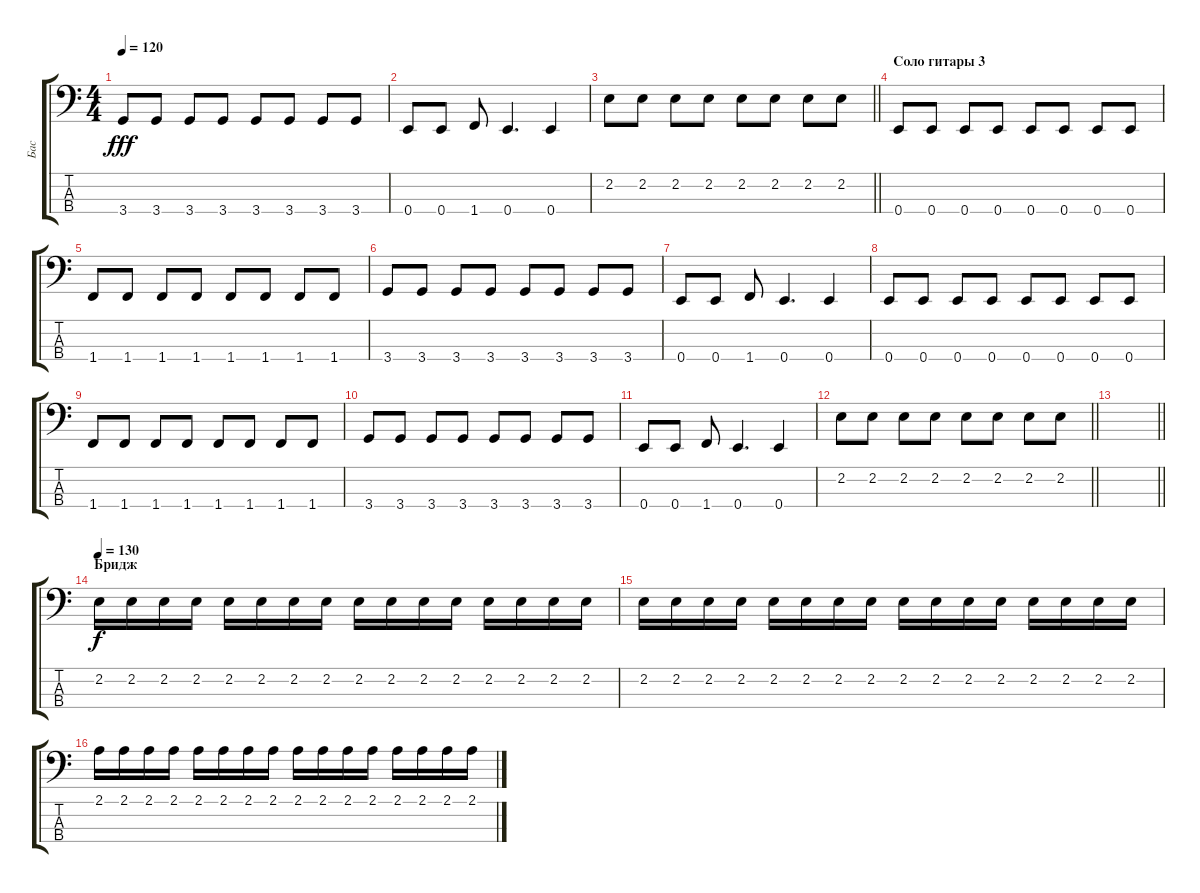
\track ("Бас" "Бас") {instrument electricbassfinger}
\staff {score tabs}
\tuning (G2 D2 A1 E1) {hide}
\ts (4 4)
\tempo 120
\clef f4
\ks c
3.4.8{dy fff} 3.4.8 3.4.8 3.4.8 3.4.8 3.4.8 3.4.8 3.4.8 |
0.4.8 0.4.8 1.4.8 0.4.4{d} 0.4.4 |
\barLineRight lightlight
2.2.8 2.2.8 2.2.8 2.2.8 2.2.8 2.2.8 2.2.8 2.2.8 |
\section ("" "Соло гитары 3")
0.4.8{volume 9 balance 8} 0.4.8 0.4.8 0.4.8 0.4.8 0.4.8 0.4.8 0.4.8 |
1.4.8 1.4.8 1.4.8 1.4.8 1.4.8 1.4.8 1.4.8 1.4.8 |
3.4.8 3.4.8 3.4.8 3.4.8 3.4.8 3.4.8 3.4.8 3.4.8 |
0.4.8 0.4.8 1.4.8 0.4.4{d} 0.4.4 |
0.4.8 0.4.8 0.4.8 0.4.8 0.4.8 0.4.8 0.4.8 0.4.8 |
1.4.8 1.4.8 1.4.8 1.4.8 1.4.8 1.4.8 1.4.8 1.4.8 |
3.4.8 3.4.8 3.4.8 3.4.8 3.4.8 3.4.8 3.4.8 3.4.8 |
0.4.8 0.4.8 1.4.8 0.4.4{d} 0.4.4 |
\barLineRight lightlight
2.2.8 2.2.8 2.2.8 2.2.8 2.2.8 2.2.8 2.2.8 2.2.8 |
\barLineRight lightlight
|
\section ("" "Бридж")
\tempo 130
2.2.16{dy f} 2.2.16 2.2.16 2.2.16 2.2.16 2.2.16 2.2.16 2.2.16 2.2.16 2.2.16 2.2.16 2.2.16 2.2.16 2.2.16 2.2.16 2.2.16 |
2.2.16 2.2.16 2.2.16 2.2.16 2.2.16 2.2.16 2.2.16 2.2.16 2.2.16 2.2.16 2.2.16 2.2.16 2.2.16 2.2.16 2.2.16 2.2.16 |
2.1.16 2.1.16 2.1.16 2.1.16 2.1.16 2.1.16 2.1.16 2.1.16 2.1.16 2.1.16 2.1.16 2.1.16 2.1.16 2.1.16 2.1.16 2.1.16
